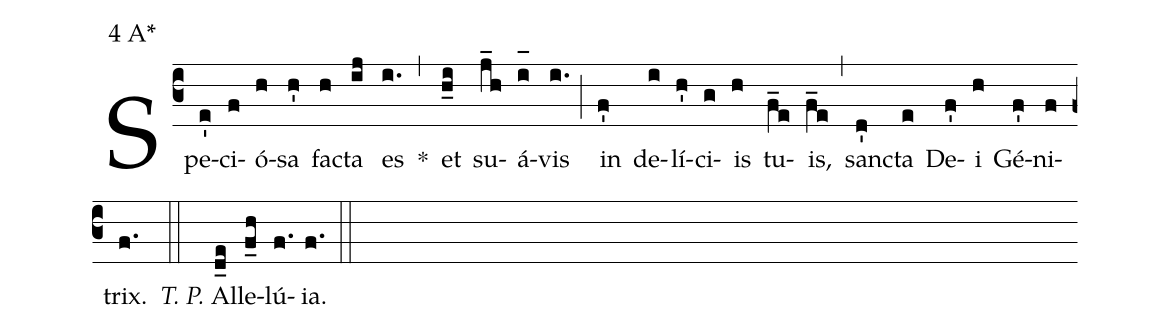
mode:4 A*;
%%
(c3) Spe(e')ci(f)ó(h)sa(h') fa(h)cta(ij) es(i.) *(,) et(h_i) su(j_h)á(i_[oh:h])vis(i.) (;) in(f') de(i)lí(h')ci(g)is(h) tu(f_e)is,(f_e) (,) san(d')cta(e) De(f')i(h) Gé(f')ni(f)trix.(f.) (::) <i>T. P.</i> Al(d_e)le(f_h)lú(f.){ia}.(f.) (::)
